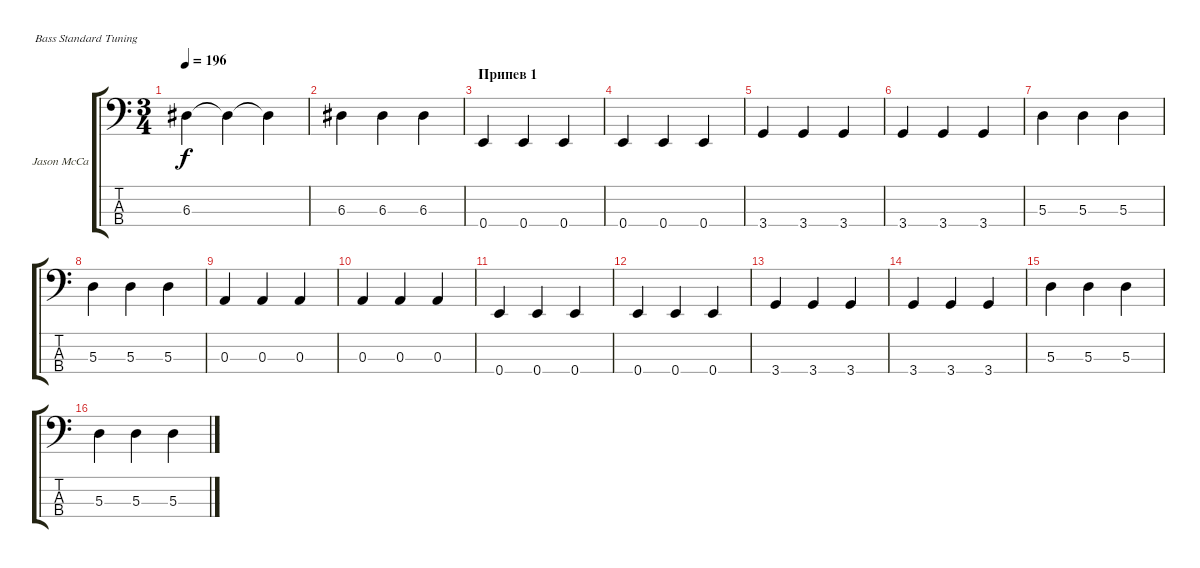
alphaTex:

\defaultSystemsLayout 4
\bracketExtendMode groupsimilarinstruments
\firstSystemTrackNameOrientation horizontal
\otherSystemsTrackNameOrientation horizontal
\track ("Jason McCaslin" "Jason McCa") {instrument electricbassfinger}
\staff {score tabs}
\tuning (G2 D2 A1 E1)
\ts (3 4)
\tempo 196
\clef f4
\ks c
6.3.4{dy f} 6.3{t}.4 6.3{t}.4 |
6.3.4 6.3.4 6.3.4 |
\section ("" "Припев 1")
0.4.4 0.4.4 0.4.4 |
0.4.4 0.4.4 0.4.4 |
3.4.4 3.4.4 3.4.4 |
3.4.4 3.4.4 3.4.4 |
5.3.4 5.3.4 5.3.4 |
5.3.4 5.3.4 5.3.4 |
0.3.4 0.3.4 0.3.4 |
0.3.4 0.3.4 0.3.4 |
0.4.4 0.4.4 0.4.4 |
0.4.4 0.4.4 0.4.4 |
3.4.4 3.4.4 3.4.4 |
3.4.4 3.4.4 3.4.4 |
5.3.4 5.3.4 5.3.4 |
5.3.4 5.3.4 5.3.4
